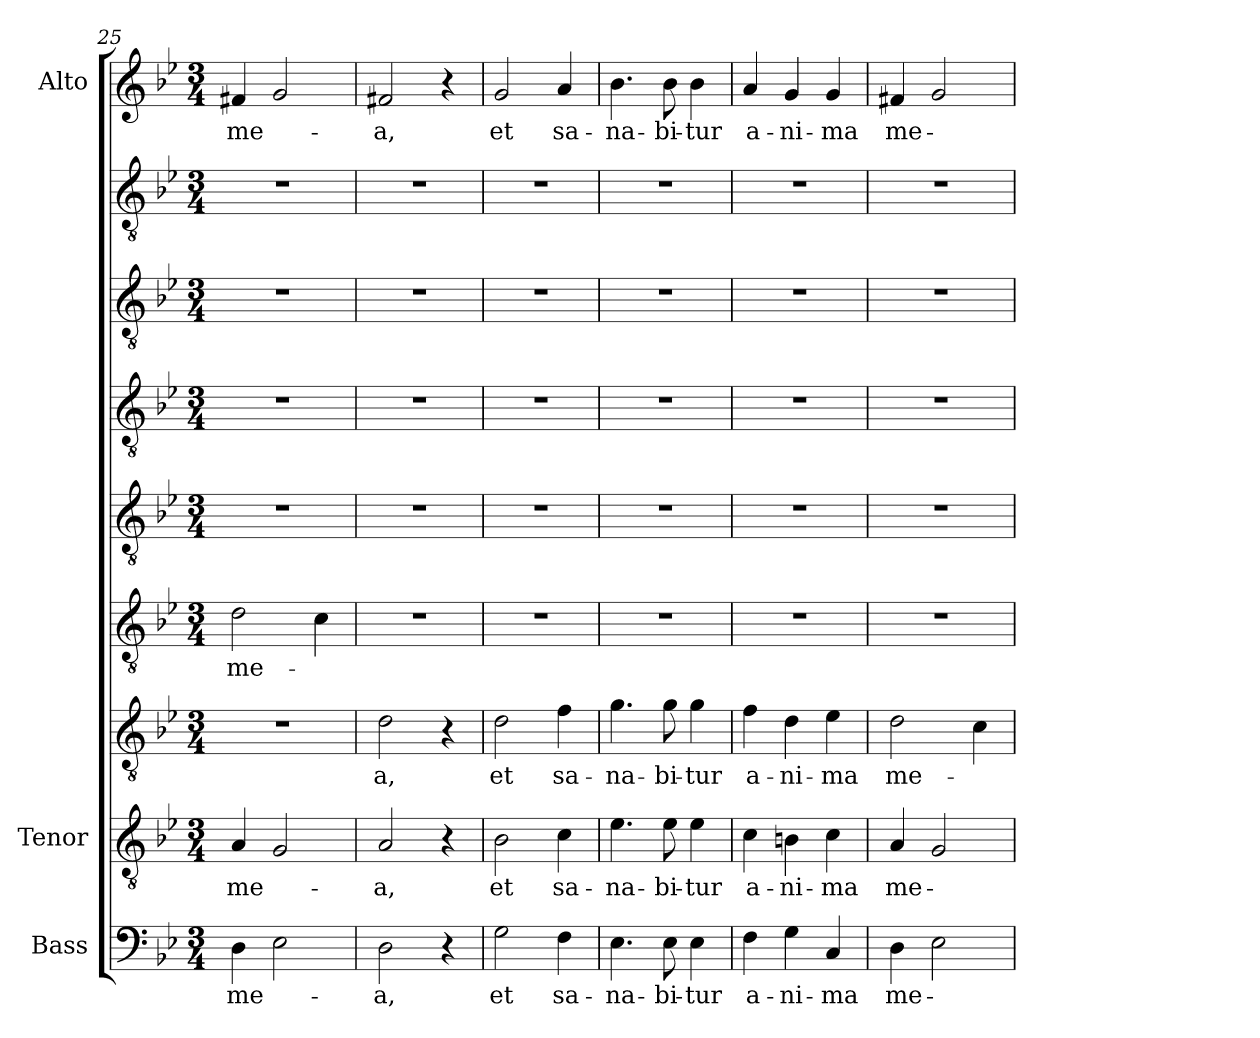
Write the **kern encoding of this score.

**kern	**text	**kern	**text	**kern	**text	**kern	**text	**kern	**kern	**kern	**kern	**kern	**text
*part3	*part3	*part2	*part2	*part2	*part2	*part2	*part2	*part2	*part2	*part2	*part2	*part1	*part1
*staff9	*staff9	*staff8	*staff8	*staff7	*staff7	*staff6	*staff6	*staff5	*staff4	*staff3	*staff2	*staff1	*staff1
*I"Bass	*	*I"Tenor	*	*	*	*	*	*	*	*	*	*I"Alto	*
*clefF4	*	*clefGv2	*	*clefGv2	*	*clefGv2	*	*clefGv2	*clefGv2	*clefGv2	*clefGv2	*clefG2	*
*	*	*ITrd7c12	*	*ITrd7c12	*	*ITrd7c12	*	*ITrd7c12	*ITrd7c12	*ITrd7c12	*ITrd7c12	*	*
*k[b-e-]	*	*k[b-e-]	*	*k[b-e-]	*	*k[b-e-]	*	*k[b-e-]	*k[b-e-]	*k[b-e-]	*k[b-e-]	*k[b-e-]	*
*B-:	*	*B-:	*	*B-:	*	*B-:	*	*B-:	*B-:	*B-:	*B-:	*B-:	*
*M3/4	*	*M3/4	*	*M3/4	*	*M3/4	*	*M3/4	*M3/4	*M3/4	*M3/4	*M3/4	*
=25	=25	=25	=25	=25	=25	=25	=25	=25	=25	=25	=25	=25	=25
!	!LO:LY:b:color=#000000	!	!	!	!	!	!	!	!	!	!	!	!
!	!	!	!LO:LY:b:color=#000000	!LO:N:vis=1	!	!	!	!	!	!	!	!	!
!	!	!	!	!	!	!	!LO:LY:b:color=#000000	!LO:N:vis=1	!LO:N:vis=1	!LO:N:vis=1	!LO:N:vis=1	!	!
!	!	!	!	!	!	!	!	!	!	!	!	!	!LO:LY:b:color=#000000
4Di\	me-	4AAi/	me-	2.r	.	2Di\	me-	2.r	2.r	2.r	2.r	4f#Xi/	me-
2E-i\	.	2GGi/	.	.	.	.	.	.	.	.	.	2gi/	.
.	.	.	.	.	.	4Ci\	.	.	.	.	.	.	.
!!LO:LB:g=z
=26	=26	=26	=26	=26	=26	=26	=26	=26	=26	=26	=26	=26	=26
!	!LO:LY:b:color=#000000	!	!	!	!	!	!	!	!	!	!	!	!
!	!	!	!LO:LY:b:color=#000000	!	!	!	!	!	!	!	!	!	!
!	!	!	!	!	!LO:LY:b:color=#000000	!LO:N:vis=1	!	!LO:N:vis=1	!LO:N:vis=1	!LO:N:vis=1	!LO:N:vis=1	!	!
!	!	!	!	!	!	!	!	!	!	!	!	!	!LO:LY:b:color=#000000
2Di\	-a,	2AAi/	-a,	2Di\	a,	2.r	.	2.r	2.r	2.r	2.r	2f#Xi/	-a,
4r	.	4r	.	4r	.	.	.	.	.	.	.	4r	.
=27	=27	=27	=27	=27	=27	=27	=27	=27	=27	=27	=27	=27	=27
!	!LO:LY:b:color=#000000	!	!	!	!	!	!	!	!	!	!	!	!
!	!	!	!LO:LY:b:color=#000000	!	!	!	!	!	!	!	!	!	!
!	!	!	!	!	!LO:LY:b:color=#000000	!LO:N:vis=1	!	!LO:N:vis=1	!LO:N:vis=1	!LO:N:vis=1	!LO:N:vis=1	!	!
!	!	!	!	!	!	!	!	!	!	!	!	!	!LO:LY:b:color=#000000
2Gi\	et	2BB-i\	et	2Di\	et	2.r	.	2.r	2.r	2.r	2.r	2gi/	et
!	!LO:LY:b:color=#000000	!	!	!	!	!	!	!	!	!	!	!	!
!	!	!	!LO:LY:b:color=#000000	!	!	!	!	!	!	!	!	!	!
!	!	!	!	!	!LO:LY:b:color=#000000	!	!	!	!	!	!	!	!
!	!	!	!	!	!	!	!	!	!	!	!	!	!LO:LY:b:color=#000000
4Fi\	sa-	4Ci\	sa-	4Fi\	sa-	.	.	.	.	.	.	4ai/	sa-
=28	=28	=28	=28	=28	=28	=28	=28	=28	=28	=28	=28	=28	=28
!	!LO:LY:b:color=#000000	!	!	!	!	!	!	!	!	!	!	!	!
!	!	!	!LO:LY:b:color=#000000	!	!	!	!	!	!	!	!	!	!
!	!	!	!	!	!LO:LY:b:color=#000000	!LO:N:vis=1	!	!LO:N:vis=1	!LO:N:vis=1	!LO:N:vis=1	!LO:N:vis=1	!	!
!	!	!	!	!	!	!	!	!	!	!	!	!	!LO:LY:b:color=#000000
4.E-i\	-na-	4.E-i\	-na-	4.Gi\	-na-	2.r	.	2.r	2.r	2.r	2.r	4.b-i\	-na-
!	!LO:LY:b:color=#000000	!	!	!	!	!	!	!	!	!	!	!	!
!	!	!	!LO:LY:b:color=#000000	!	!	!	!	!	!	!	!	!	!
!	!	!	!	!	!LO:LY:b:color=#000000	!	!	!	!	!	!	!	!
!	!	!	!	!	!	!	!	!	!	!	!	!	!LO:LY:b:color=#000000
8E-i\	-bi-	8E-i\	-bi-	8Gi\	-bi-	.	.	.	.	.	.	8b-i\	-bi-
!	!LO:LY:b:color=#000000	!	!	!	!	!	!	!	!	!	!	!	!
!	!	!	!LO:LY:b:color=#000000	!	!	!	!	!	!	!	!	!	!
!	!	!	!	!	!LO:LY:b:color=#000000	!	!	!	!	!	!	!	!
!	!	!	!	!	!	!	!	!	!	!	!	!	!LO:LY:b:color=#000000
4E-i\	-tur	4E-i\	-tur	4Gi\	-tur	.	.	.	.	.	.	4b-i\	-tur
=29	=29	=29	=29	=29	=29	=29	=29	=29	=29	=29	=29	=29	=29
!	!LO:LY:b:color=#000000	!	!	!	!	!	!	!	!	!	!	!	!
!	!	!	!LO:LY:b:color=#000000	!	!	!	!	!	!	!	!	!	!
!	!	!	!	!	!LO:LY:b:color=#000000	!LO:N:vis=1	!	!LO:N:vis=1	!LO:N:vis=1	!LO:N:vis=1	!LO:N:vis=1	!	!
!	!	!	!	!	!	!	!	!	!	!	!	!	!LO:LY:b:color=#000000
4Fi\	a-	4Ci\	a-	4Fi\	a-	2.r	.	2.r	2.r	2.r	2.r	4ai/	a-
!	!LO:LY:b:color=#000000	!	!	!	!	!	!	!	!	!	!	!	!
!	!	!	!LO:LY:b:color=#000000	!	!	!	!	!	!	!	!	!	!
!	!	!	!	!	!LO:LY:b:color=#000000	!	!	!	!	!	!	!	!
!	!	!	!	!	!	!	!	!	!	!	!	!	!LO:LY:b:color=#000000
4Gi\	-ni-	4BBni\	-ni-	4Di\	-ni-	.	.	.	.	.	.	4gi/	-ni-
!	!LO:LY:b:color=#000000	!	!	!	!	!	!	!	!	!	!	!	!
!	!	!	!LO:LY:b:color=#000000	!	!	!	!	!	!	!	!	!	!
!	!	!	!	!	!LO:LY:b:color=#000000	!	!	!	!	!	!	!	!
!	!	!	!	!	!	!	!	!	!	!	!	!	!LO:LY:b:color=#000000
4Ci/	-ma	4Ci\	-ma	4E-i\	-ma	.	.	.	.	.	.	4gi/	-ma
=30	=30	=30	=30	=30	=30	=30	=30	=30	=30	=30	=30	=30	=30
!	!LO:LY:b:color=#000000	!	!	!	!	!	!	!	!	!	!	!	!
!	!	!	!LO:LY:b:color=#000000	!	!	!	!	!	!	!	!	!	!
!	!	!	!	!	!LO:LY:b:color=#000000	!LO:N:vis=1	!	!LO:N:vis=1	!LO:N:vis=1	!LO:N:vis=1	!LO:N:vis=1	!	!
!	!	!	!	!	!	!	!	!	!	!	!	!	!LO:LY:b:color=#000000
4Di\	me-	4AAi/	me-	2Di\	me-	2.r	.	2.r	2.r	2.r	2.r	4f#Xi/	me-
2E-i\	.	2GGi/	.	.	.	.	.	.	.	.	.	2gi/	.
.	.	.	.	4Ci\	.	.	.	.	.	.	.	.	.
=	=	=	=	=	=	=	=	=	=	=	=	=	=
*-	*-	*-	*-	*-	*-	*-	*-	*-	*-	*-	*-	*-	*-
